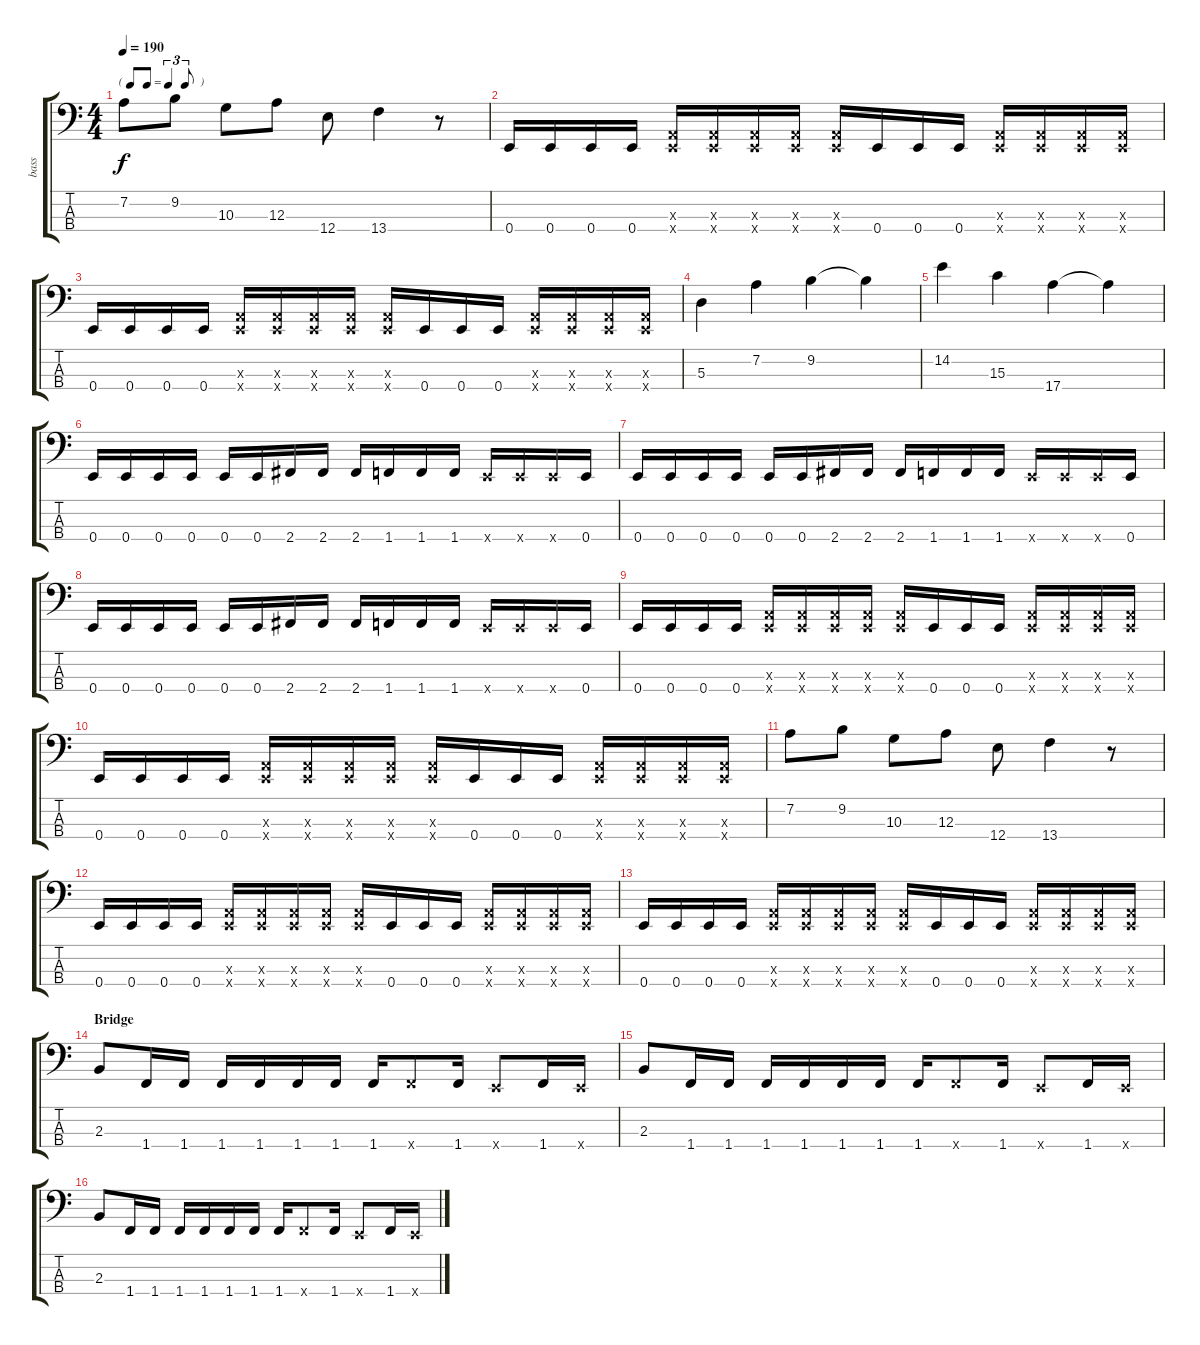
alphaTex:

\track ("bass" "bass") {instrument slapbass2}
\staff {score tabs}
\tuning (G2 D2 A1 E1) {hide}
\ts (4 4)
\tf triplet8th
\tempo 190
\clef f4
\ks c
7.2.8{dy f} 9.2.8 10.3.8 12.3.8 12.4.8 13.4.4 r.8 |
0.4.16 0.4.16 0.4.16 0.4.16 (0.3{x} 0.4{x}).16 (0.3{x} 0.4{x}).16 (0.3{x} 0.4{x}).16 (0.3{x} 0.4{x}).16 (0.3{x} 0.4{x}).16 0.4.16 0.4.16 0.4.16 (0.3{x} 0.4{x}).16 (0.3{x} 0.4{x}).16 (0.3{x} 0.4{x}).16 (0.3{x} 0.4{x}).16 |
0.4.16 0.4.16 0.4.16 0.4.16 (0.3{x} 0.4{x}).16 (0.3{x} 0.4{x}).16 (0.3{x} 0.4{x}).16 (0.3{x} 0.4{x}).16 (0.3{x} 0.4{x}).16 0.4.16 0.4.16 0.4.16 (0.3{x} 0.4{x}).16 (0.3{x} 0.4{x}).16 (0.3{x} 0.4{x}).16 (0.3{x} 0.4{x}).16 |
5.3.4 7.2.4 9.2.4 9.2{t}.4 |
14.2.4 15.3.4 17.4.4 17.4{t}.4 |
0.4.16 0.4.16 0.4.16 0.4.16 0.4.16 0.4.16 2.4.16 2.4.16 2.4.16 1.4.16 1.4.16 1.4.16 0.4{x}.16 0.4{x}.16 0.4{x}.16 0.4.16 |
0.4.16 0.4.16 0.4.16 0.4.16 0.4.16 0.4.16 2.4.16 2.4.16 2.4.16 1.4.16 1.4.16 1.4.16 0.4{x}.16 0.4{x}.16 0.4{x}.16 0.4.16 |
0.4.16 0.4.16 0.4.16 0.4.16 0.4.16 0.4.16 2.4.16 2.4.16 2.4.16 1.4.16 1.4.16 1.4.16 0.4{x}.16 0.4{x}.16 0.4{x}.16 0.4.16 |
0.4.16 0.4.16 0.4.16 0.4.16 (0.3{x} 0.4{x}).16 (0.3{x} 0.4{x}).16 (0.3{x} 0.4{x}).16 (0.3{x} 0.4{x}).16 (0.3{x} 0.4{x}).16 0.4.16 0.4.16 0.4.16 (0.3{x} 0.4{x}).16 (0.3{x} 0.4{x}).16 (0.3{x} 0.4{x}).16 (0.3{x} 0.4{x}).16 |
0.4.16 0.4.16 0.4.16 0.4.16 (0.3{x} 0.4{x}).16 (0.3{x} 0.4{x}).16 (0.3{x} 0.4{x}).16 (0.3{x} 0.4{x}).16 (0.3{x} 0.4{x}).16 0.4.16 0.4.16 0.4.16 (0.3{x} 0.4{x}).16 (0.3{x} 0.4{x}).16 (0.3{x} 0.4{x}).16 (0.3{x} 0.4{x}).16 |
7.2.8 9.2.8 10.3.8 12.3.8 12.4.8 13.4.4 r.8 |
0.4.16 0.4.16 0.4.16 0.4.16 (0.3{x} 0.4{x}).16 (0.3{x} 0.4{x}).16 (0.3{x} 0.4{x}).16 (0.3{x} 0.4{x}).16 (0.3{x} 0.4{x}).16 0.4.16 0.4.16 0.4.16 (0.3{x} 0.4{x}).16 (0.3{x} 0.4{x}).16 (0.3{x} 0.4{x}).16 (0.3{x} 0.4{x}).16 |
0.4.16 0.4.16 0.4.16 0.4.16 (0.3{x} 0.4{x}).16 (0.3{x} 0.4{x}).16 (0.3{x} 0.4{x}).16 (0.3{x} 0.4{x}).16 (0.3{x} 0.4{x}).16 0.4.16 0.4.16 0.4.16 (0.3{x} 0.4{x}).16 (0.3{x} 0.4{x}).16 (0.3{x} 0.4{x}).16 (0.3{x} 0.4{x}).16 |
\section ("" "Bridge")
2.3.8 1.4.16 1.4.16 1.4.16 1.4.16 1.4.16 1.4.16 1.4.16 1.4{x}.8 1.4.16 0.4{x}.8 1.4.16 0.4{x}.16 |
2.3.8 1.4.16 1.4.16 1.4.16 1.4.16 1.4.16 1.4.16 1.4.16 1.4{x}.8 1.4.16 0.4{x}.8 1.4.16 0.4{x}.16 |
2.3.8 1.4.16 1.4.16 1.4.16 1.4.16 1.4.16 1.4.16 1.4.16 1.4{x}.8 1.4.16 0.4{x}.8 1.4.16 0.4{x}.16
